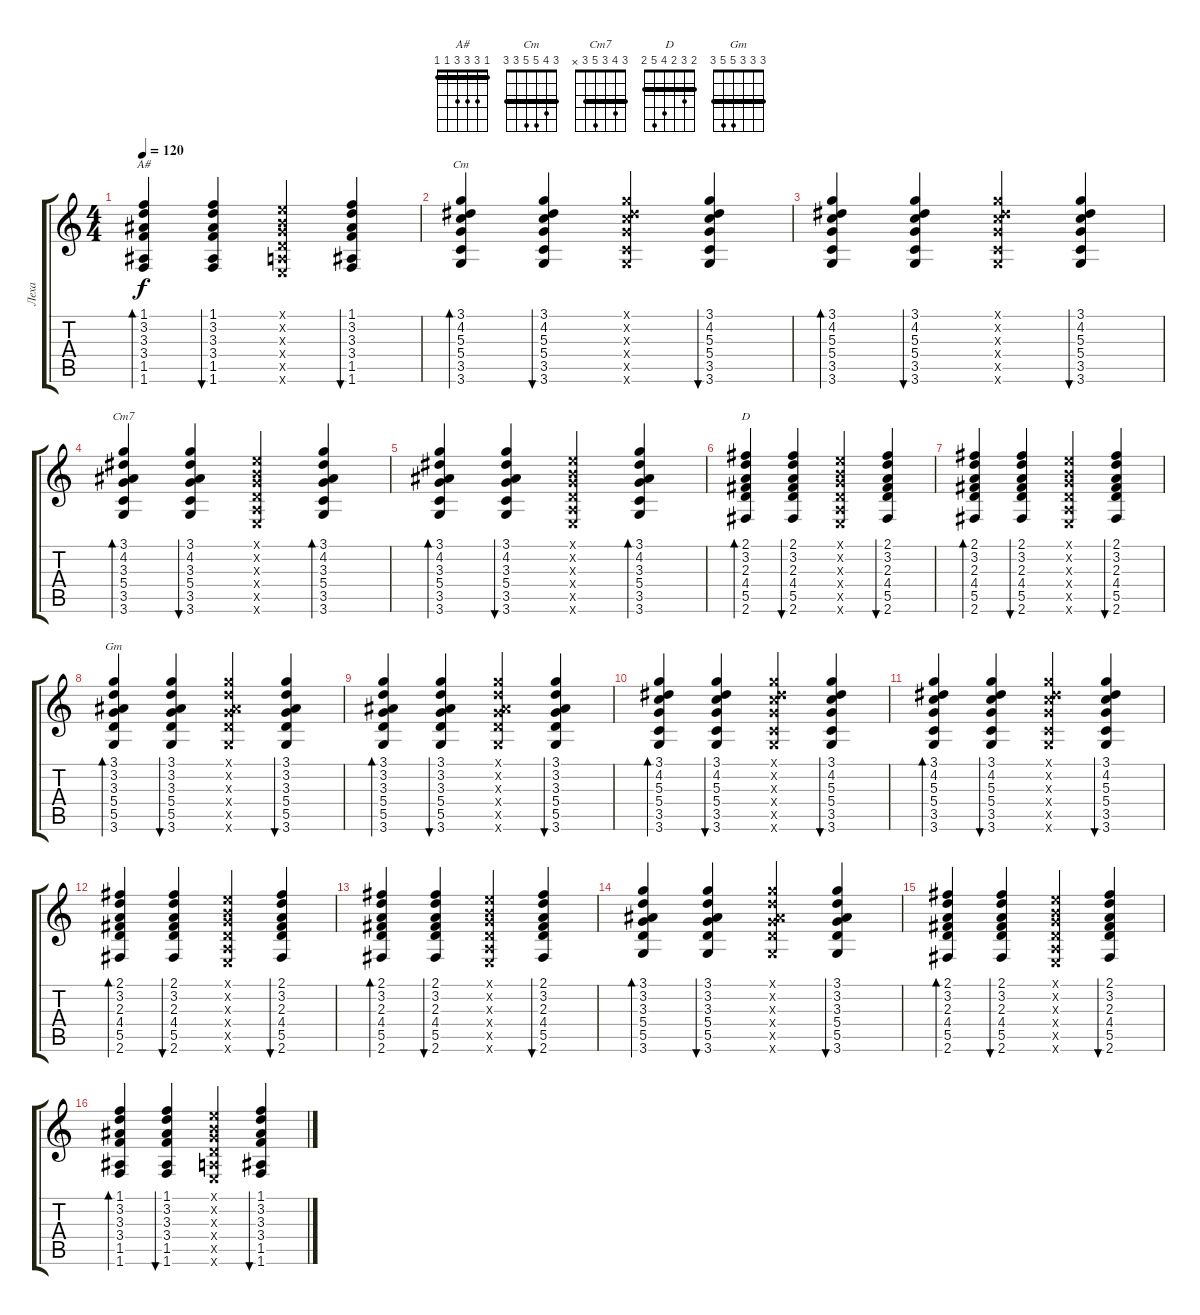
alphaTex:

\track ("Леха" "Леха") {instrument acousticguitarsteel}
\staff {score tabs}
\tuning (E4 B3 G3 D3 A2 E2) {hide}
\chord ("A#" 1 3 3 3 1 1) {barre 1}
\chord ("Cm" 3 4 5 5 3 3) {barre 3}
\chord ("Cm7" 3 4 3 5 3 x) {barre 3}
\chord ("D" 2 3 2 4 5 2) {barre 2}
\chord ("Gm" 3 3 3 5 5 3) {barre 3}
\ts (4 4)
\tempo 120
\clef g2
\ks c
(1.1 3.2 3.3 3.4 1.5 1.6).4{bd 60 ch "A#" dy f} (1.1 3.2 3.3 3.4 1.5 1.6).4{bu 60} (0.1{x} 0.2{x} 0.3{x} 0.4{x} 0.5{x} 0.6{x}).4 (1.1 3.2 3.3 3.4 1.5 1.6).4{bu 60} |
(3.1 4.2 5.3 5.4 3.5 3.6).4{bd 60 ch "Cm"} (3.1 4.2 5.3 5.4 3.5 3.6).4{bu 60} (3.1{x} 4.2{x} 5.3{x} 5.4{x} 3.5{x} 3.6{x}).4 (3.1 4.2 5.3 5.4 3.5 3.6).4{bu 60} |
(3.1 4.2 5.3 5.4 3.5 3.6).4{bd 60} (3.1 4.2 5.3 5.4 3.5 3.6).4{bu 60} (3.1{x} 4.2{x} 5.3{x} 5.4{x} 3.5{x} 3.6{x}).4 (3.1 4.2 5.3 5.4 3.5 3.6).4{bu 60} |
(3.1 4.2 3.3 5.4 3.5 3.6).4{bd 60 ch "Cm7"} (3.1 4.2 3.3 5.4 3.5 3.6).4{bu 60} (0.1{x} 0.2{x} 0.3{x} 0.4{x} 0.5{x} 0.6{x}).4 (3.1 4.2 3.3 5.4 3.5 3.6).4{bd 60} |
(3.1 4.2 3.3 5.4 3.5 3.6).4{bd 60} (3.1 4.2 3.3 5.4 3.5 3.6).4{bu 60} (0.1{x} 0.2{x} 0.3{x} 0.4{x} 0.5{x} 0.6{x}).4 (3.1 4.2 3.3 5.4 3.5 3.6).4{bd 60} |
(2.1 3.2 2.3 4.4 5.5 2.6).4{bd 60 ch "D"} (2.1 3.2 2.3 4.4 5.5 2.6).4{bu 60} (0.1{x} 0.2{x} 0.3{x} 0.4{x} 0.5{x} 0.6{x}).4 (2.1 3.2 2.3 4.4 5.5 2.6).4{bu 60} |
(2.1 3.2 2.3 4.4 5.5 2.6).4{bd 60} (2.1 3.2 2.3 4.4 5.5 2.6).4{bu 60} (0.1{x} 0.2{x} 0.3{x} 0.4{x} 0.5{x} 0.6{x}).4 (2.1 3.2 2.3 4.4 5.5 2.6).4{bu 60} |
(3.1 3.2 3.3 5.4 5.5 3.6).4{bd 60 ch "Gm"} (3.1 3.2 3.3 5.4 5.5 3.6).4{bu 60} (3.1{x} 3.2{x} 3.3{x} 5.4{x} 5.5{x} 3.6{x}).4 (3.1 3.2 3.3 5.4 5.5 3.6).4{bu 60} |
(3.1 3.2 3.3 5.4 5.5 3.6).4{bd 60} (3.1 3.2 3.3 5.4 5.5 3.6).4{bu 60} (3.1{x} 3.2{x} 3.3{x} 5.4{x} 5.5{x} 3.6{x}).4 (3.1 3.2 3.3 5.4 5.5 3.6).4{bu 60} |
(3.1 4.2 5.3 5.4 3.5 3.6).4{bd 60} (3.1 4.2 5.3 5.4 3.5 3.6).4{bu 60} (3.1{x} 4.2{x} 5.3{x} 5.4{x} 3.5{x} 3.6{x}).4 (3.1 4.2 5.3 5.4 3.5 3.6).4{bu 60} |
(3.1 4.2 5.3 5.4 3.5 3.6).4{bd 60} (3.1 4.2 5.3 5.4 3.5 3.6).4{bu 60} (3.1{x} 4.2{x} 5.3{x} 5.4{x} 3.5{x} 3.6{x}).4 (3.1 4.2 5.3 5.4 3.5 3.6).4{bu 60} |
(2.1 3.2 2.3 4.4 5.5 2.6).4{bd 60} (2.1 3.2 2.3 4.4 5.5 2.6).4{bu 60} (0.1{x} 0.2{x} 0.3{x} 0.4{x} 0.5{x} 0.6{x}).4 (2.1 3.2 2.3 4.4 5.5 2.6).4{bu 60} |
(2.1 3.2 2.3 4.4 5.5 2.6).4{bd 60} (2.1 3.2 2.3 4.4 5.5 2.6).4{bu 60} (0.1{x} 0.2{x} 0.3{x} 0.4{x} 0.5{x} 0.6{x}).4 (2.1 3.2 2.3 4.4 5.5 2.6).4{bu 60} |
(3.1 3.2 3.3 5.4 5.5 3.6).4{bd 60} (3.1 3.2 3.3 5.4 5.5 3.6).4{bu 60} (3.1{x} 3.2{x} 3.3{x} 5.4{x} 5.5{x} 3.6{x}).4 (3.1 3.2 3.3 5.4 5.5 3.6).4{bu 60} |
(2.1 3.2 2.3 4.4 5.5 2.6).4{bd 60} (2.1 3.2 2.3 4.4 5.5 2.6).4{bu 60} (0.1{x} 0.2{x} 0.3{x} 0.4{x} 0.5{x} 0.6{x}).4 (2.1 3.2 2.3 4.4 5.5 2.6).4{bu 60} |
(1.1 3.2 3.3 3.4 1.5 1.6).4{bd 60} (1.1 3.2 3.3 3.4 1.5 1.6).4{bu 60} (0.1{x} 0.2{x} 0.3{x} 0.4{x} 0.5{x} 0.6{x}).4 (1.1 3.2 3.3 3.4 1.5 1.6).4{bu 60}
